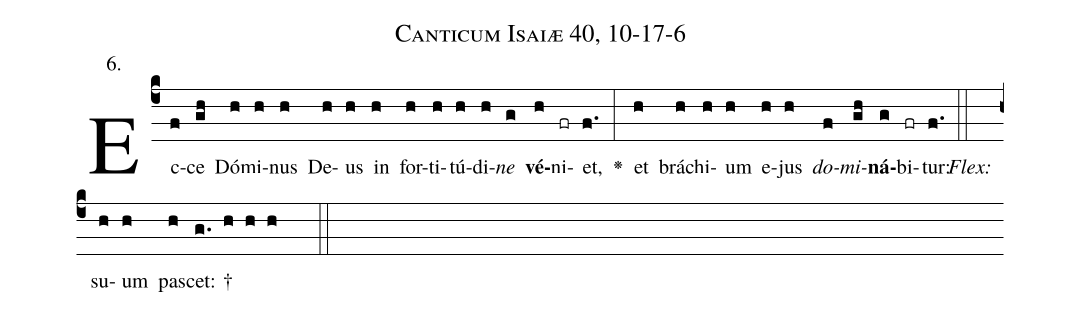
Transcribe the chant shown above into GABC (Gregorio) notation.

name: Canticum Isaiæ 40, 10-17-6;
annotation: 6.;
%%
(c4)Ec(f)ce(gh) Dó(h)mi(h)nus(h) De(h)us(h) in(h) for(h)ti(h)tú(h)di(h)<i>ne</i>(g) <b>vé</b>(h)ni(fr)et,(f.) <v>\greheightstar</v>(:) et(h) brá(h)chi(h)um(h) e(h)jus(h) <i>do</i>(f)<i>mi</i>(gh)<b>ná</b>(g)bi(fr)tur:(f.) (::)
<i>Flex:</i>()  su(h)um(h) pa(h)scet: †(g. h h h  ::)

%E(h) u(h) o(f) u(gh) a(g) e.(f.) (::)
